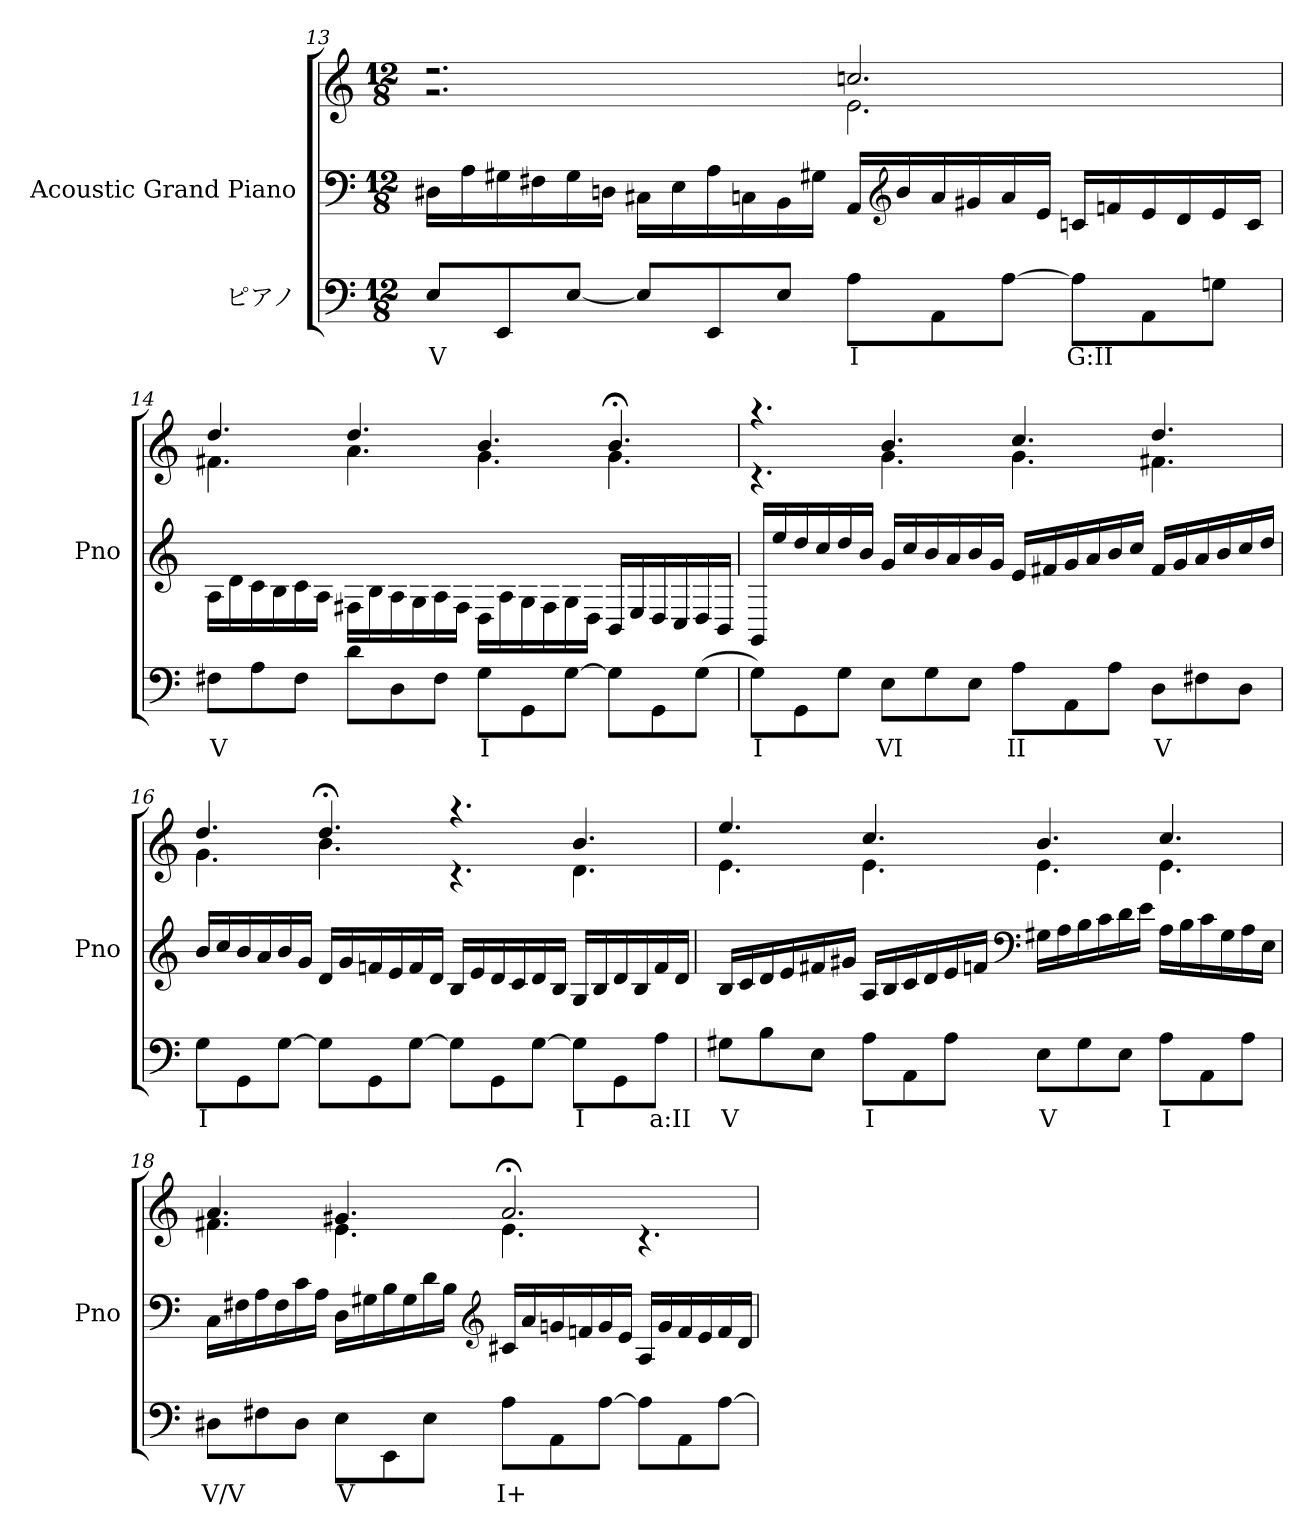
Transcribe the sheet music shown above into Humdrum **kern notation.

**kern	**text	**kern	**kern
*part2	*part2	*part1	*part1
*staff3	*staff3	*staff2	*staff1
*I"ピアノ	*	*I"Acoustic Grand Piano	*
*	*	*I'Pno	*
!!LO:PB:g=z
*clefF4	*	*clefF4	*clefG2
*k[]	*	*k[]	*k[]
*C:	*	*C:	*C:
*M12/8	*	*M12/8	*M12/8
=13	=13	=13	=13
!	!LO:LY:b	!	!
*	*	*	*^
8E/L	V	16D#X\LL	2.rg	2.rdd
.	.	16A\	.	.
8EE/	.	16G#X\	.	.
.	.	16F#X\	.	.
[8E/J	.	16G#\	.	.
.	.	16Dn\JJ	.	.
8E/L]	.	16C#X\LL	.	.
.	.	16E\	.	.
8EE/	.	16A\	.	.
.	.	16Cn\	.	.
8E/J	.	16BB\	.	.
.	.	16G#X\JJ	.	.
!	!LO:LY:b	!	!	!
8A\L	I	16AA/LL	2.ccn/	2.e\
*	*	*clefG2	*	*
.	.	16b/	.	.
8AA\	.	16a/	.	.
.	.	16g#X/	.	.
[8A\J	.	16a/	.	.
.	.	16e/JJ	.	.
!	!LO:LY:b	!	!	!
8A\L]	G:II	16cn/LL	.	.
.	.	16fn/	.	.
8AA\	.	16e/	.	.
.	.	16d/	.	.
8Gn\J	.	16e/	.	.
.	.	16c/JJ	.	.
=14	=14	=14	=14	=14
!	!LO:LY:b	!	!	!
8F#X\L	V	16A\LL	4.dd/	4.f#X\
.	.	16d\	.	.
8A\	.	16c\	.	.
.	.	16B\	.	.
8F#\J	.	16c\	.	.
.	.	16A\JJ	.	.
8d\L	.	16F#X\LL	4.dd/	4.a\
.	.	16B\	.	.
8D\	.	16A\	.	.
.	.	16G\	.	.
8F#\J	.	16A\	.	.
.	.	16F#\JJ	.	.
!	!LO:LY:b	!	!	!
8G\L	I	16D\LL	4.b/	4.g\
.	.	16A\	.	.
8GG\	.	16G\	.	.
.	.	16F#\	.	.
[8G\J	.	16G\	.	.
.	.	16D\JJ	.	.
8G\L]	.	16BB/LL	4.b;</	4.g\
.	.	16E/	.	.
8GG\	.	16D/	.	.
.	.	16C/	.	.
(>8G\J	.	16D/	.	.
.	.	16BB/JJ	.	.
!!LO:LB:g=z	!!
=15	=15	=15	=15	=15
!	!LO:LY:b	!	!	!
8G\L)	I	16GG/LL	4.raa	4.rc
.	.	16ee/	.	.
8GG\	.	16dd/	.	.
.	.	16cc/	.	.
8G\J	.	16dd/	.	.
.	.	16b/JJ	.	.
!	!LO:LY:b	!	!	!
8E\L	VI	16g/LL	4.b/	4.g\
.	.	16cc/	.	.
8G\	.	16b/	.	.
.	.	16a/	.	.
8E\J	.	16b/	.	.
.	.	16g/JJ	.	.
!	!LO:LY:b	!	!	!
8A\L	II	16e/LL	4.cc/	4.g\
.	.	16f#X/	.	.
8AA\	.	16g/	.	.
.	.	16a/	.	.
8A\J	.	16b/	.	.
.	.	16cc/JJ	.	.
!	!LO:LY:b	!	!	!
8D\L	V	16f#/LL	4.dd/	4.f#X\
.	.	16g/	.	.
8F#X\	.	16a/	.	.
.	.	16b/	.	.
8D\J	.	16cc/	.	.
.	.	16dd/JJ	.	.
=16	=16	=16	=16	=16
!	!LO:LY:b	!	!	!
8G\L	I	16b/LL	4.dd/	4.g\
.	.	16cc/	.	.
8GG\	.	16b/	.	.
.	.	16a/	.	.
[8G\J	.	16b/	.	.
.	.	16g/JJ	.	.
8G\L]	.	16d/LL	4.dd;</	4.b\
.	.	16g/	.	.
8GG\	.	16fn/	.	.
.	.	16e/	.	.
[8G\J	.	16f/	.	.
.	.	16d/JJ	.	.
8G\L]	.	16B/LL	4.raa	4.rc
.	.	16e/	.	.
8GG\	.	16d/	.	.
.	.	16c/	.	.
[8G\J	.	16d/	.	.
.	.	16B/JJ	.	.
!	!LO:LY:b	!	!	!
8G\L]	I	16G/LL	4.b/	4.d\
.	.	16B/	.	.
8GG\	.	16d/	.	.
.	.	16B/	.	.
!	!LO:LY:b	!	!	!
8A\J	a:II	16f/	.	.
.	.	16d/JJ	.	.
!!LO:PB:g=z	!!
=17	=17	=17	=17	=17
!	!LO:LY:b	!	!	!
8G#X\L	V	16B/LL	4.ee/	4.e\
.	.	16c/	.	.
8B\	.	16d/	.	.
.	.	16e/	.	.
8E\J	.	16f#X/	.	.
.	.	16g#X/JJ	.	.
!	!LO:LY:b	!	!	!
8A\L	I	16A/LL	4.cc/	4.e\
.	.	16B/	.	.
8AA\	.	16c/	.	.
.	.	16d/	.	.
8A\J	.	16e/	.	.
.	.	16fn/JJ	.	.
*	*	*clefF4	*	*
!	!LO:LY:b	!	!	!
8E\L	V	16G#X\LL	4.b/	4.e\
.	.	16A\	.	.
8G#\	.	16B\	.	.
.	.	16c\	.	.
8E\J	.	16d\	.	.
.	.	16e\JJ	.	.
!	!LO:LY:b	!	!	!
8A\L	I	16A\LL	4.cc/	4.e\
.	.	16B\	.	.
8AA\	.	16c\	.	.
.	.	16G#\	.	.
8A\J	.	16A\	.	.
.	.	16E\JJ	.	.
=18	=18	=18	=18	=18
!	!LO:LY:b	!	!	!
8D#X\L	V/V	16C\LL	4.a/	4.f#X\
.	.	16F#X\	.	.
8F#X\	.	16A\	.	.
.	.	16F#\	.	.
8D#\J	.	16c\	.	.
.	.	16A\JJ	.	.
!	!LO:LY:b	!	!	!
8E\L	V	16D\LL	4.g#X/	4.e\
.	.	16G#X\	.	.
8EE\	.	16B\	.	.
.	.	16G#\	.	.
8E\J	.	16d\	.	.
.	.	16B\JJ	.	.
*	*	*clefG2	*	*
!	!LO:LY:b	!	!	!
8A\L	I+	16c#X/LL	2.a;</	4.e\
.	.	16a/	.	.
8AA\	.	16gn/	.	.
.	.	16fn/	.	.
[8A\J	.	16g/	.	.
.	.	16e/JJ	.	.
8A\L]	.	16A/LL	.	4.rc
.	.	16g/	.	.
8AA\	.	16f/	.	.
.	.	16e/	.	.
[8A\J	.	16f/	.	.
.	.	16d/JJ	.	.
*	*	*	*v	*v
=	=	=	=
*-	*-	*-	*-
